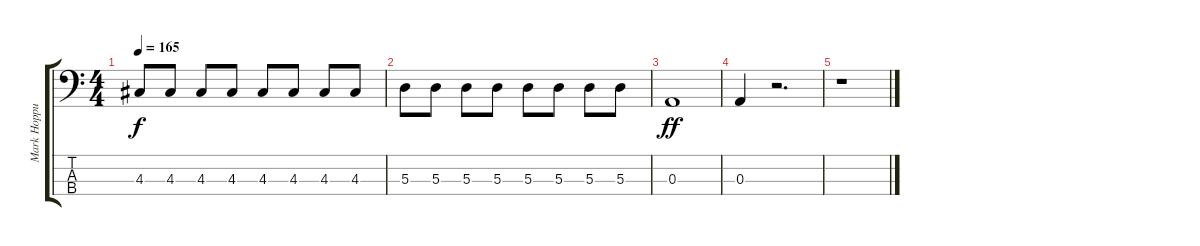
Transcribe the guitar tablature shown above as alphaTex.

\track ("Mark Hoppus - Bass" "Mark Hoppu") {instrument electricbasspick}
\staff {score tabs}
\tuning (G2 D2 A1 E1) {hide}
\ts (4 4)
\tempo 165
\clef f4
\ks c
4.3.8{dy f} 4.3.8 4.3.8 4.3.8 4.3.8 4.3.8 4.3.8 4.3.8 |
5.3.8 5.3.8 5.3.8 5.3.8 5.3.8 5.3.8 5.3.8 5.3.8 |
0.3.1{dy ff} |
0.3.4 r.2{d} |
r.1
